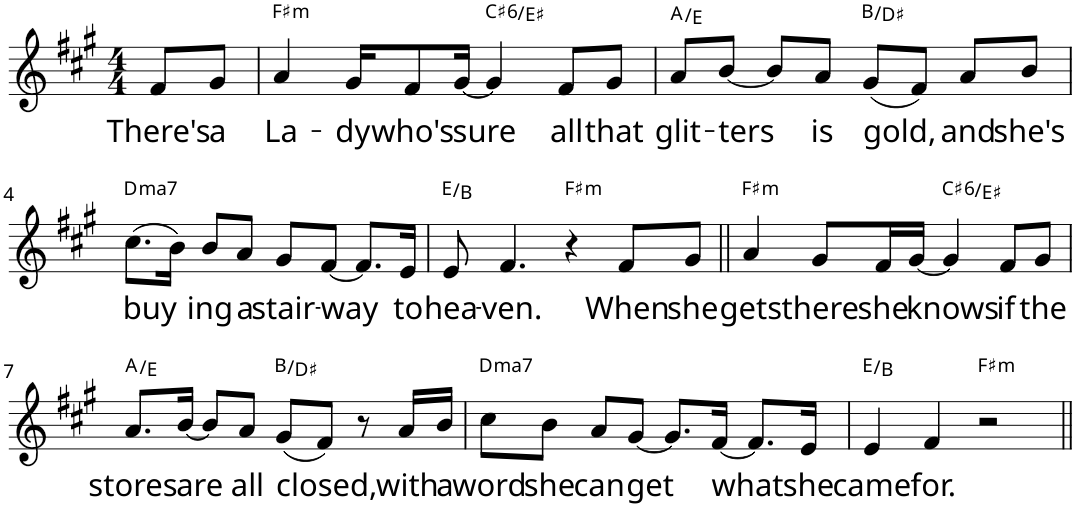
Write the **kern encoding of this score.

**kern	**text	**harte
*part1	*part1	*part1
*staff1	*staff1	*
*I"[Voice]	*	*
*clefG2	*	*
*k[f#c#g#]	*	*
*A:	*	*
*M4/4	*	*
=1	=1	=1
!	!LO:LY:b	!
8f#/L	There's	.
!	!LO:LY:b	!
8g#/J	a	.
=2	=2	=2
!	!LO:LY:b	!LO:H:kt=m
4a/	La-	F#:min
!	!LO:LY:b	!
16g#/KL	-dy	.
!	!LO:LY:b	!
8f#/	who's	.
!	!LO:LY:b	!
[16g#/Jk	sure	.
!	!	!LO:H:kt=6
4g#/]	.	C#:maj6/3
!	!LO:LY:b	!
8f#/L	all	.
!	!LO:LY:b	!
8g#/J	that	.
=3	=3	=3
!	!LO:LY:b	!
8a/L	glit-	A:maj/5
!	!LO:LY:b	!
[8b/J	-ters	.
8b/L]	.	.
!	!LO:LY:b	!
8a/J	is	.
!	!LO:LY:b	!
(8g#/L	gold,	B:maj/3
8f#/J)	.	.
!	!LO:LY:b	!
8a/L	and	.
!	!LO:LY:b	!
8b/J	she's	.
!!LO:LB:g=z
=4	=4	=4
!	!LO:LY:b	!LO:H:kt=ma7
(8.cc#\L	buy-	D:maj7
16b\Jk)	.	.
!	!LO:LY:b	!
8b/L	-ing	.
!	!LO:LY:b	!
8a/J	a	.
!	!LO:LY:b	!
8g#/L	stair-	.
!	!LO:LY:b	!
[8f#/J	-way	.
8.f#/L]	.	.
!	!LO:LY:b	!
16e/Jk	to	.
=5	=5	=5
!	!LO:LY:b	!
8e/	hea-	E:maj/5
!	!LO:LY:b	!
4.f#/	-ven.	.
!	!	!LO:H:kt=m
4r	.	F#:min
!	!LO:LY:b	!
8f#/L	When	.
!	!LO:LY:b	!
8g#/J	she	.
=6||	=6||	=6||
!	!LO:LY:b	!LO:H:kt=m
4a/	gets	F#:min
!	!LO:LY:b	!
8g#/L	there	.
!	!LO:LY:b	!
16f#/L	she	.
!	!LO:LY:b	!
[16g#/JJ	knows	.
!	!	!LO:H:kt=6
4g#/]	.	C#:maj6/3
!	!LO:LY:b	!
8f#/L	if	.
!	!LO:LY:b	!
8g#/J	the	.
!!LO:LB:g=z
=7	=7	=7
!	!LO:LY:b	!
8.a/L	stores	A:maj/5
!	!LO:LY:b	!
[16b/Jk	are	.
8b/L]	.	.
!	!LO:LY:b	!
8a/J	all	.
!	!LO:LY:b	!
(8g#/L	closed,	B:maj/3
8f#/J)	.	.
8r	.	.
!	!LO:LY:b	!
16a/LL	with	.
!	!LO:LY:b	!
16b/JJ	a	.
=8	=8	=8
!	!LO:LY:b	!LO:H:kt=ma7
8cc#\L	word	D:maj7
!	!LO:LY:b	!
8b\J	she	.
!	!LO:LY:b	!
8a/L	can	.
!	!LO:LY:b	!
[8g#/J	get	.
8.g#/L]	.	.
!	!LO:LY:b	!
[16f#/Jk	what	.
8.f#/L]	.	.
!	!LO:LY:b	!
16e/Jk	she	.
=9	=9	=9
!	!LO:LY:b	!
4e/	came	E:maj/5
!	!LO:LY:b	!
4f#/	for.	.
!	!	!LO:H:kt=m
2r	.	F#:min
=||	=||	=||
*-	*-	*-
